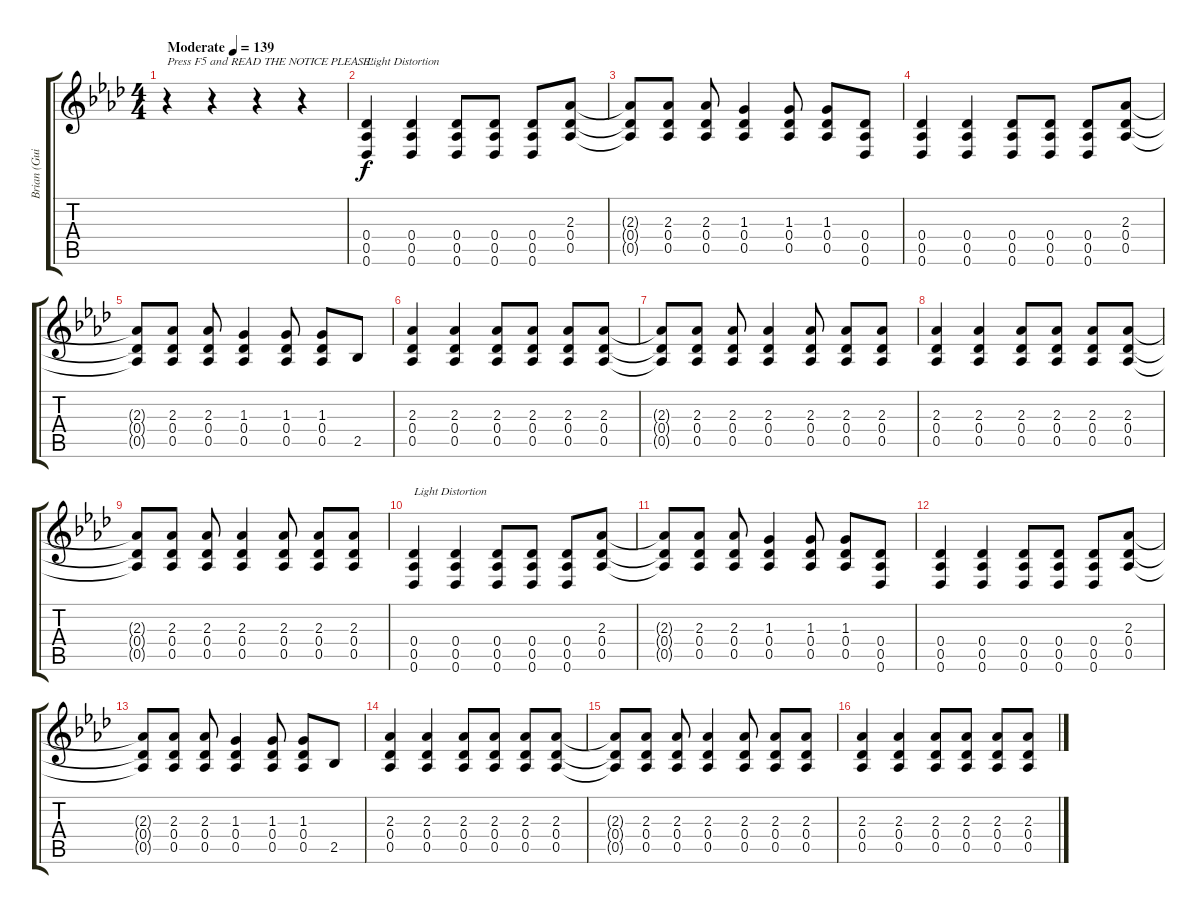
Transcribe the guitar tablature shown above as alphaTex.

\track ("Brian (Guitar 2)" "Brian (Gui") {instrument electricguitarclean}
\staff {score tabs}
\tuning (Eb4 Bb3 Gb3 Db3 Ab2 Db2) {hide}
\ts (4 4)
\tempo (139 "Moderate")
\clef g2
\ks ab
r.4{txt "Press F5 and READ THE NOTICE PLEASE!" dy f instrument electricguitarclean} r.4 r.4 r.4 |
(0.4 0.5 0.6).4{txt "Light Distortion"} (0.4 0.5 0.6).4 (0.4 0.5 0.6).8 (0.4 0.5 0.6).8 (0.4 0.5 0.6).8 (2.3 0.4 0.5).8 |
(2.3{t} 0.4{t} 0.5{t}).8 (2.3 0.4 0.5).8 (2.3 0.4 0.5).8 (1.3 0.4 0.5).4 (1.3 0.4 0.5).8 (1.3 0.4 0.5).8 (0.4 0.5 0.6).8 |
(0.4 0.5 0.6).4 (0.4 0.5 0.6).4 (0.4 0.5 0.6).8 (0.4 0.5 0.6).8 (0.4 0.5 0.6).8 (2.3 0.4 0.5).8 |
(2.3{t} 0.4{t} 0.5{t}).8 (2.3 0.4 0.5).8 (2.3 0.4 0.5).8 (1.3 0.4 0.5).4 (1.3 0.4 0.5).8 (1.3 0.4 0.5).8 2.5.8 |
(2.3 0.4 0.5).4 (2.3 0.4 0.5).4 (2.3 0.4 0.5).8 (2.3 0.4 0.5).8 (2.3 0.4 0.5).8 (2.3 0.4 0.5).8 |
(2.3{t} 0.4{t} 0.5{t}).8 (2.3 0.4 0.5).8 (2.3 0.4 0.5).8 (2.3 0.4 0.5).4 (2.3 0.4 0.5).8 (2.3 0.4 0.5).8 (2.3 0.4 0.5).8 |
(2.3 0.4 0.5).4 (2.3 0.4 0.5).4 (2.3 0.4 0.5).8 (2.3 0.4 0.5).8 (2.3 0.4 0.5).8 (2.3 0.4 0.5).8 |
(2.3{t} 0.4{t} 0.5{t}).8 (2.3 0.4 0.5).8 (2.3 0.4 0.5).8 (2.3 0.4 0.5).4 (2.3 0.4 0.5).8 (2.3 0.4 0.5).8 (2.3 0.4 0.5).8 |
(0.4 0.5 0.6).4{txt "Light Distortion"} (0.4 0.5 0.6).4 (0.4 0.5 0.6).8 (0.4 0.5 0.6).8 (0.4 0.5 0.6).8 (2.3 0.4 0.5).8 |
(2.3{t} 0.4{t} 0.5{t}).8 (2.3 0.4 0.5).8 (2.3 0.4 0.5).8 (1.3 0.4 0.5).4 (1.3 0.4 0.5).8 (1.3 0.4 0.5).8 (0.4 0.5 0.6).8 |
(0.4 0.5 0.6).4 (0.4 0.5 0.6).4 (0.4 0.5 0.6).8 (0.4 0.5 0.6).8 (0.4 0.5 0.6).8 (2.3 0.4 0.5).8 |
(2.3{t} 0.4{t} 0.5{t}).8 (2.3 0.4 0.5).8 (2.3 0.4 0.5).8 (1.3 0.4 0.5).4 (1.3 0.4 0.5).8 (1.3 0.4 0.5).8 2.5.8 |
(2.3 0.4 0.5).4 (2.3 0.4 0.5).4 (2.3 0.4 0.5).8 (2.3 0.4 0.5).8 (2.3 0.4 0.5).8 (2.3 0.4 0.5).8 |
(2.3{t} 0.4{t} 0.5{t}).8 (2.3 0.4 0.5).8 (2.3 0.4 0.5).8 (2.3 0.4 0.5).4 (2.3 0.4 0.5).8 (2.3 0.4 0.5).8 (2.3 0.4 0.5).8 |
(2.3 0.4 0.5).4 (2.3 0.4 0.5).4 (2.3 0.4 0.5).8 (2.3 0.4 0.5).8 (2.3 0.4 0.5).8 (2.3 0.4 0.5).8
